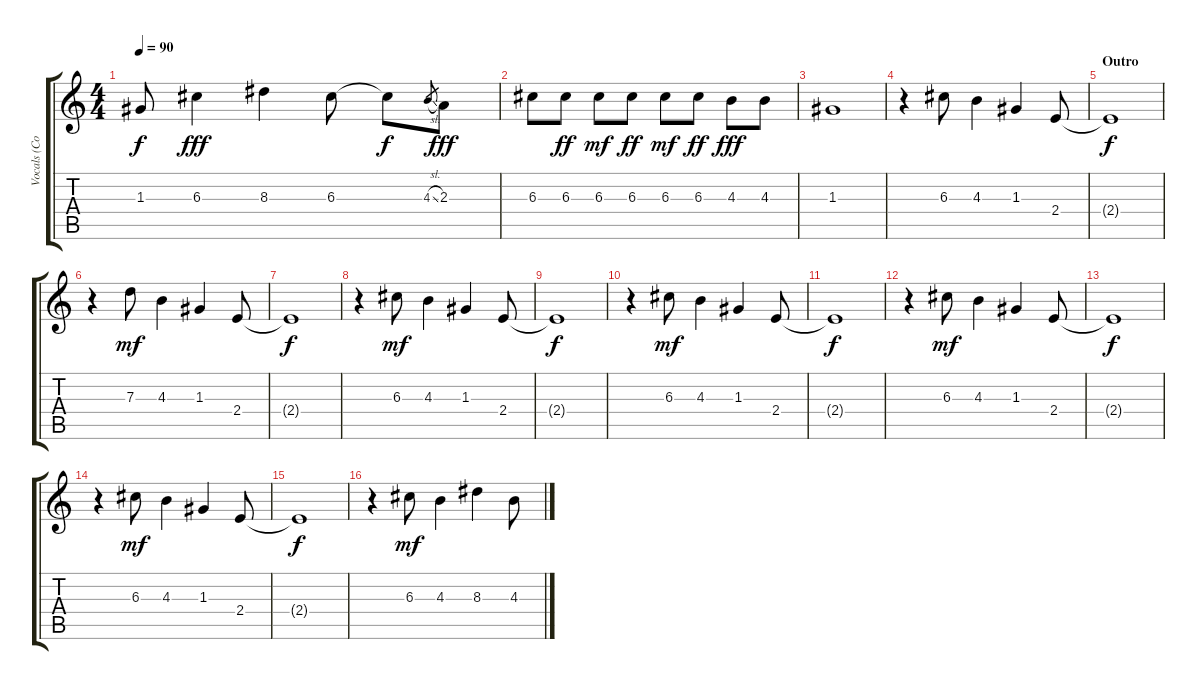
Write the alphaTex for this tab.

\track ("Vocals (Costello)" "Vocals (Co") {instrument electricguitarjazz}
\staff {score tabs}
\tuning (E4 B3 G3 D3 A2 E2) {hide}
\ts (4 4)
\tempo 90
\clef g2
\ks c
1.3{t}.8{dy f} 6.3.4{dy fff} 8.3.4 6.3.8 6.3{t}.8{dy f} 4.3{sl}.8{gr} 2.3.8{dy fff} |
6.3.8 6.3.8{dy ff} 6.3.8{dy mf} 6.3.8{dy ff} 6.3.8{dy mf} 6.3.8{dy ff} 4.3.8{dy fff} 4.3.8 |
1.3.1 |
r.4 6.3.8 4.3.4 1.3.4 2.4.8 |
\section ("" "Outro")
2.4{t}.1{dy f} |
r.4{volume 14} 7.3.8{dy mf} 4.3.4 1.3.4 2.4.8 |
2.4{t}.1{dy f} |
r.4 6.3.8{dy mf} 4.3.4 1.3.4 2.4.8 |
2.4{t}.1{dy f} |
r.4 6.3.8{dy mf} 4.3.4 1.3.4 2.4.8 |
2.4{t}.1{dy f volume 13} |
r.4 6.3.8{dy mf} 4.3.4 1.3.4 2.4.8 |
2.4{t}.1{dy f volume 12} |
r.4 6.3.8{dy mf} 4.3.4 1.3.4 2.4.8 |
2.4{t}.1{dy f volume 11} |
r.4 6.3.8{dy mf} 4.3.4 8.3.4 4.3.8
